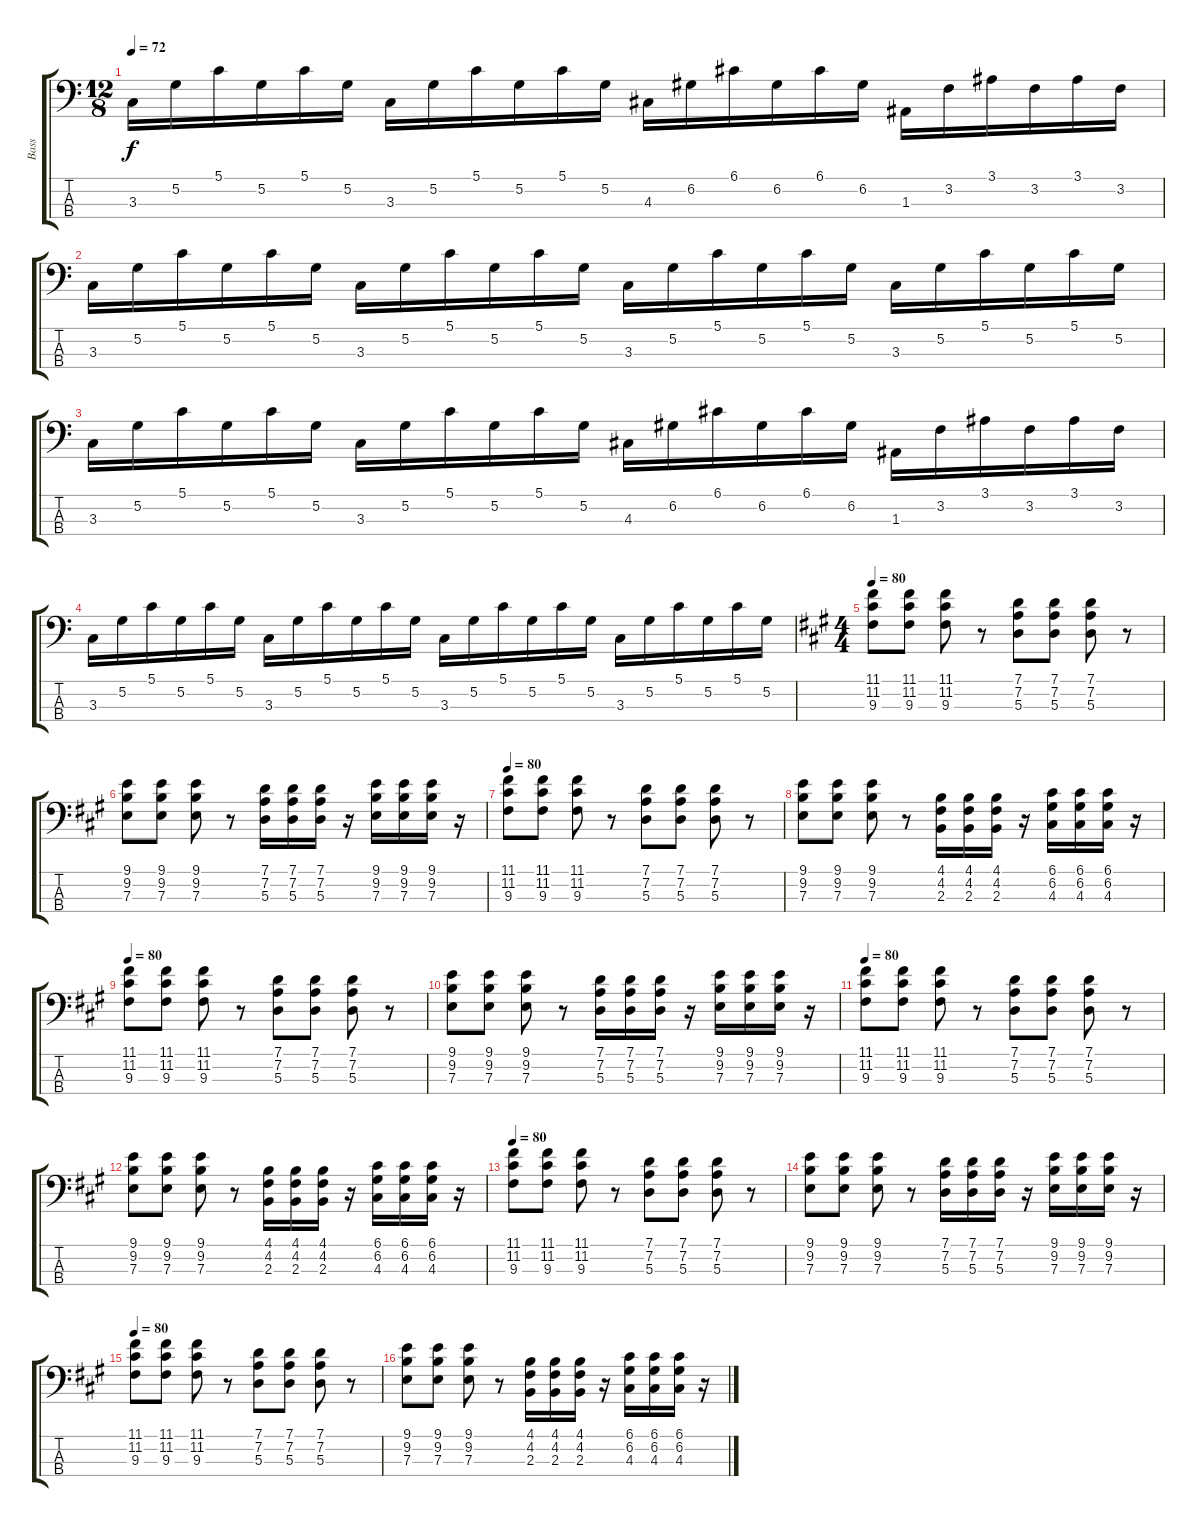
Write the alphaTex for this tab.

\track ("Bass" "Bass") {instrument electricbasspick}
\staff {score tabs}
\tuning (G2 D2 A1 E1) {hide}
\ts (12 8)
\tempo 72
\clef f4
\ks c
3.3.16{dy f} 5.2.16 5.1.16 5.2.16 5.1.16 5.2.16 3.3.16 5.2.16 5.1.16 5.2.16 5.1.16 5.2.16 4.3.16 6.2.16 6.1.16 6.2.16 6.1.16 6.2.16 1.3.16 3.2.16 3.1.16 3.2.16 3.1.16 3.2.16 |
3.3.16 5.2.16 5.1.16 5.2.16 5.1.16 5.2.16 3.3.16 5.2.16 5.1.16 5.2.16 5.1.16 5.2.16 3.3.16 5.2.16 5.1.16 5.2.16 5.1.16 5.2.16 3.3.16 5.2.16 5.1.16 5.2.16 5.1.16 5.2.16 |
3.3.16 5.2.16 5.1.16 5.2.16 5.1.16 5.2.16 3.3.16 5.2.16 5.1.16 5.2.16 5.1.16 5.2.16 4.3.16 6.2.16 6.1.16 6.2.16 6.1.16 6.2.16 1.3.16 3.2.16 3.1.16 3.2.16 3.1.16 3.2.16 |
3.3.16 5.2.16 5.1.16 5.2.16 5.1.16 5.2.16 3.3.16 5.2.16 5.1.16 5.2.16 5.1.16 5.2.16 3.3.16 5.2.16 5.1.16 5.2.16 5.1.16 5.2.16 3.3.16 5.2.16 5.1.16 5.2.16 5.1.16 5.2.16 |
\ts (4 4)
\tempo 80
\ks f#minor
(11.1 11.2 9.3).8 (11.1 11.2 9.3).8 (11.1 11.2 9.3).8 r.8 (7.1 7.2 5.3).8 (7.1 7.2 5.3).8 (7.1 7.2 5.3).8 r.8 |
(9.1 9.2 7.3).8 (9.1 9.2 7.3).8 (9.1 9.2 7.3).8 r.8 (7.1 7.2 5.3).16 (7.1 7.2 5.3).16 (7.1 7.2 5.3).16 r.16 (9.1 9.2 7.3).16 (9.1 9.2 7.3).16 (9.1 9.2 7.3).16 r.16 |
\tempo 80
(11.1 11.2 9.3).8 (11.1 11.2 9.3).8 (11.1 11.2 9.3).8 r.8 (7.1 7.2 5.3).8 (7.1 7.2 5.3).8 (7.1 7.2 5.3).8 r.8 |
(9.1 9.2 7.3).8 (9.1 9.2 7.3).8 (9.1 9.2 7.3).8 r.8 (4.1 4.2 2.3).16 (4.1 4.2 2.3).16 (4.1 4.2 2.3).16 r.16 (6.1 6.2 4.3).16 (6.1 6.2 4.3).16 (6.1 6.2 4.3).16 r.16 |
\tempo 80
(11.1 11.2 9.3).8 (11.1 11.2 9.3).8 (11.1 11.2 9.3).8 r.8 (7.1 7.2 5.3).8 (7.1 7.2 5.3).8 (7.1 7.2 5.3).8 r.8 |
(9.1 9.2 7.3).8 (9.1 9.2 7.3).8 (9.1 9.2 7.3).8 r.8 (7.1 7.2 5.3).16 (7.1 7.2 5.3).16 (7.1 7.2 5.3).16 r.16 (9.1 9.2 7.3).16 (9.1 9.2 7.3).16 (9.1 9.2 7.3).16 r.16 |
\tempo 80
(11.1 11.2 9.3).8 (11.1 11.2 9.3).8 (11.1 11.2 9.3).8 r.8 (7.1 7.2 5.3).8 (7.1 7.2 5.3).8 (7.1 7.2 5.3).8 r.8 |
(9.1 9.2 7.3).8 (9.1 9.2 7.3).8 (9.1 9.2 7.3).8 r.8 (4.1 4.2 2.3).16 (4.1 4.2 2.3).16 (4.1 4.2 2.3).16 r.16 (6.1 6.2 4.3).16 (6.1 6.2 4.3).16 (6.1 6.2 4.3).16 r.16 |
\tempo 80
(11.1 11.2 9.3).8 (11.1 11.2 9.3).8 (11.1 11.2 9.3).8 r.8 (7.1 7.2 5.3).8 (7.1 7.2 5.3).8 (7.1 7.2 5.3).8 r.8 |
(9.1 9.2 7.3).8 (9.1 9.2 7.3).8 (9.1 9.2 7.3).8 r.8 (7.1 7.2 5.3).16 (7.1 7.2 5.3).16 (7.1 7.2 5.3).16 r.16 (9.1 9.2 7.3).16 (9.1 9.2 7.3).16 (9.1 9.2 7.3).16 r.16 |
\tempo 80
(11.1 11.2 9.3).8 (11.1 11.2 9.3).8 (11.1 11.2 9.3).8 r.8 (7.1 7.2 5.3).8 (7.1 7.2 5.3).8 (7.1 7.2 5.3).8 r.8 |
(9.1 9.2 7.3).8 (9.1 9.2 7.3).8 (9.1 9.2 7.3).8 r.8 (4.1 4.2 2.3).16 (4.1 4.2 2.3).16 (4.1 4.2 2.3).16 r.16 (6.1 6.2 4.3).16 (6.1 6.2 4.3).16 (6.1 6.2 4.3).16 r.16
